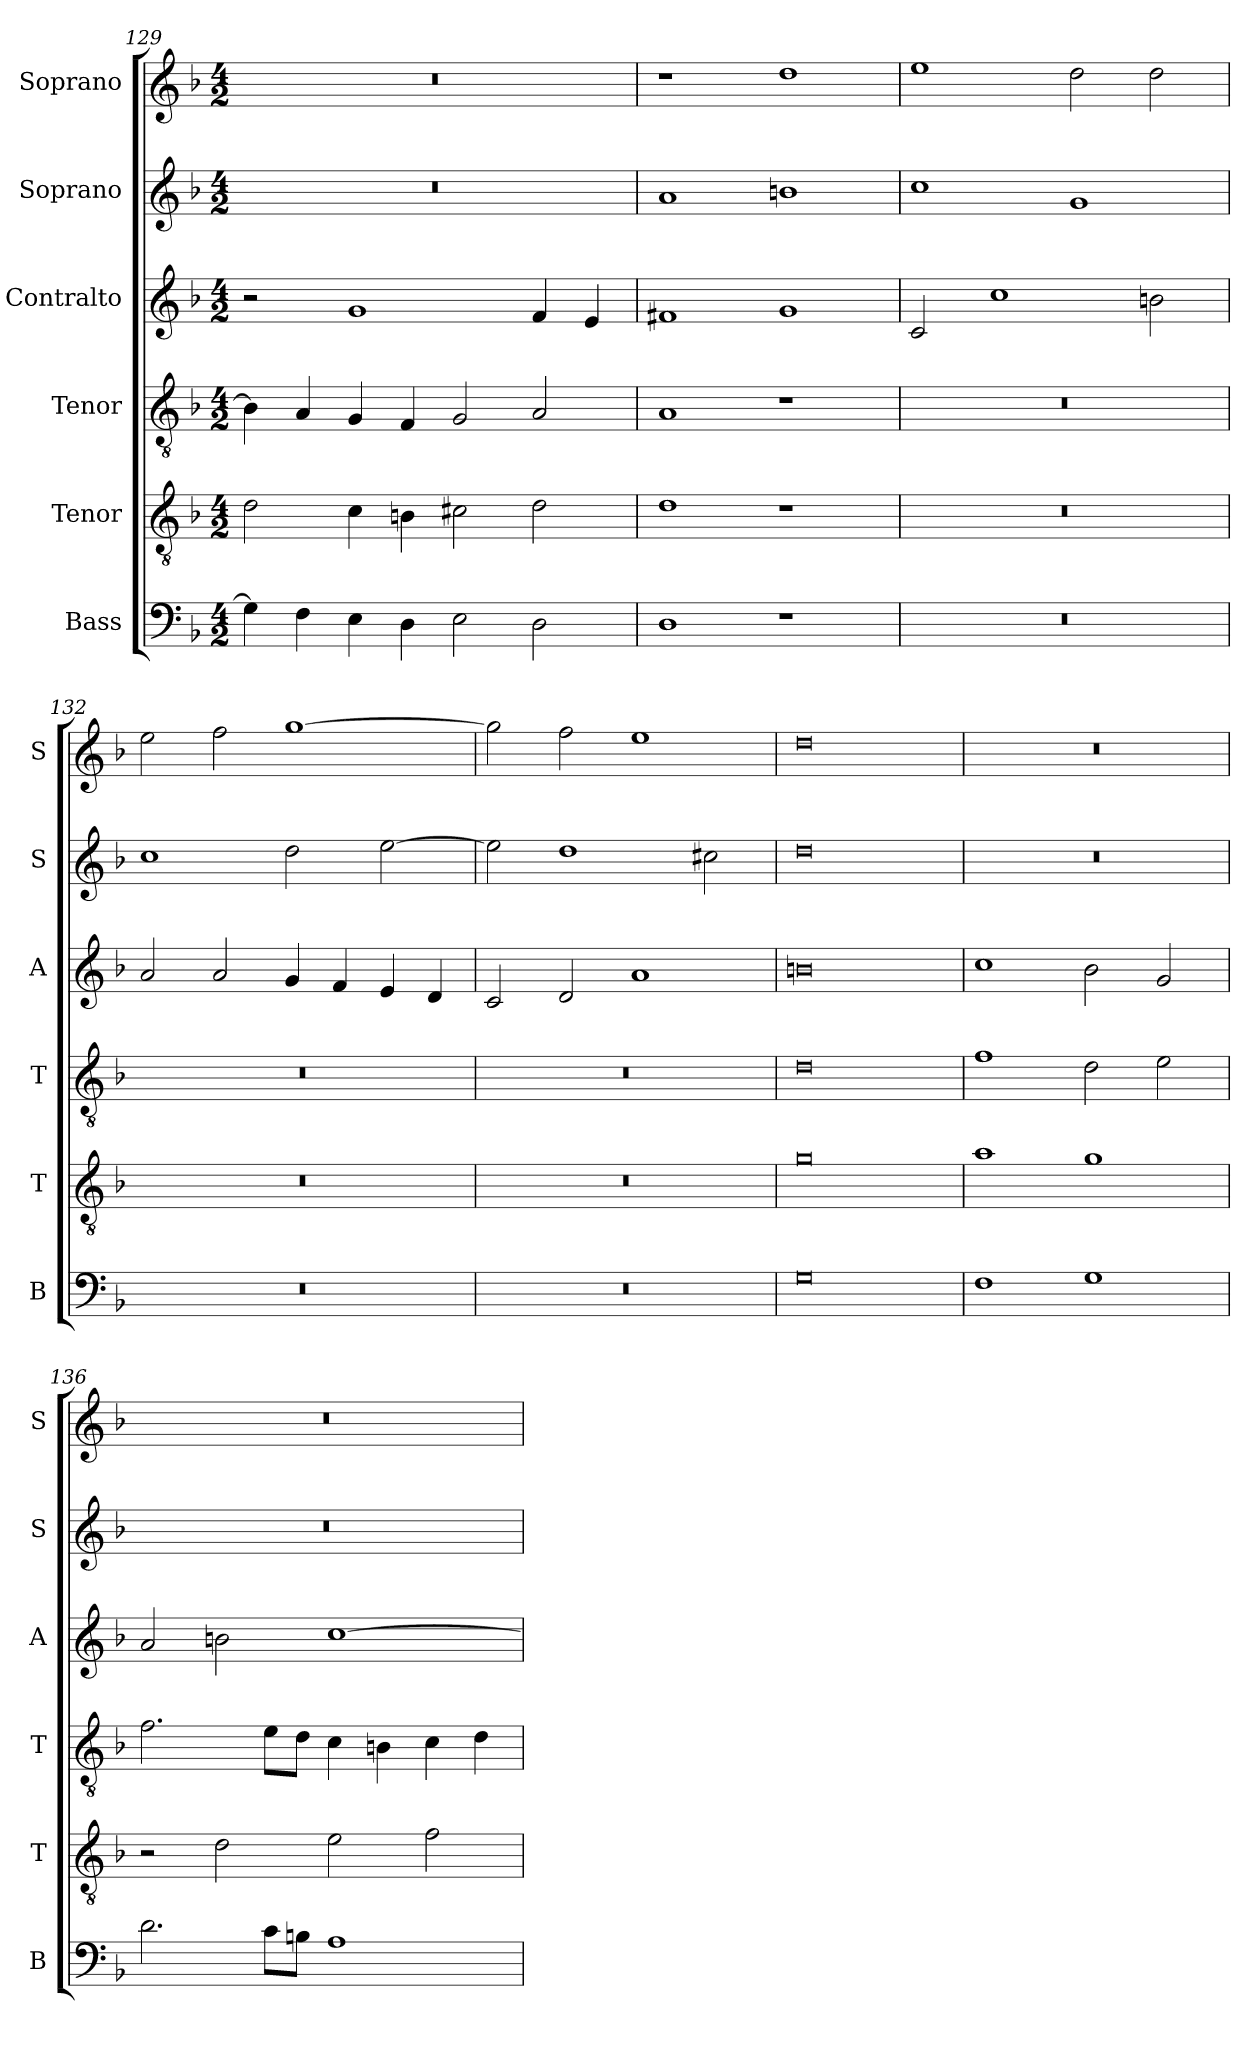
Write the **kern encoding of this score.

**kern	**kern	**kern	**kern	**kern	**kern
*part6	*part5	*part4	*part3	*part2	*part1
*staff6	*staff5	*staff4	*staff3	*staff2	*staff1
*I"Bass	*I"Tenor	*I"Tenor	*I"Contralto	*I"Soprano	*I"Soprano
*I'B	*I'T	*I'T	*I'A	*I'S	*I'S
*clefF4	*clefGv2	*clefGv2	*clefG2	*clefG2	*clefG2
*k[b-]	*k[b-]	*k[b-]	*k[b-]	*k[b-]	*k[b-]
*M4/2	*M4/2	*M4/2	*M4/2	*M4/2	*M4/2
=129	=129	=129	=129	=129	=129
4G]	2d	4B-]	2r	0r	0r
4F	.	4A	.	.	.
4E	4c	4G	1g	.	.
4D	4Bn	4F	.	.	.
2E	2c#X	2G	.	.	.
2D	2d	2A	4f	.	.
.	.	.	4e	.	.
=130	=130	=130	=130	=130	=130
1D	1d	1A	1f#X	1a	1r
1r	1r	1r	1g	1bn	1dd
=131	=131	=131	=131	=131	=131
0r	0r	0r	2c	1cc	1ee
.	.	.	1cc	.	.
.	.	.	.	1g	2dd
.	.	.	2bn	.	2dd
=132	=132	=132	=132	=132	=132
0r	0r	0r	2a	1cc	2ee
.	.	.	2a	.	2ff
.	.	.	4g	2dd	[1gg
.	.	.	4f	.	.
.	.	.	4e	[2ee	.
.	.	.	4d	.	.
=133	=133	=133	=133	=133	=133
0r	0r	0r	2c	2ee]	2gg]
.	.	.	2d	1dd	2ff
.	.	.	1a	.	1ee
.	.	.	.	2cc#X	.
=134	=134	=134	=134	=134	=134
0G	0g	0d	0bn	0dd	0dd
=135	=135	=135	=135	=135	=135
1F	1a	1f	1cc	0r	0r
1G	1g	2d	2b-	.	.
.	.	2e	2g	.	.
=136	=136	=136	=136	=136	=136
2.d	2r	2.f	2a	0r	0r
.	2d	.	2bn	.	.
8c\L	.	8e\L	.	.	.
8Bn\J	.	8d\J	.	.	.
1A	2e	4c	[1cc	.	.
.	.	4Bn	.	.	.
.	2f	4c	.	.	.
.	.	4d	.	.	.
=	=	=	=	=	=
*-	*-	*-	*-	*-	*-
